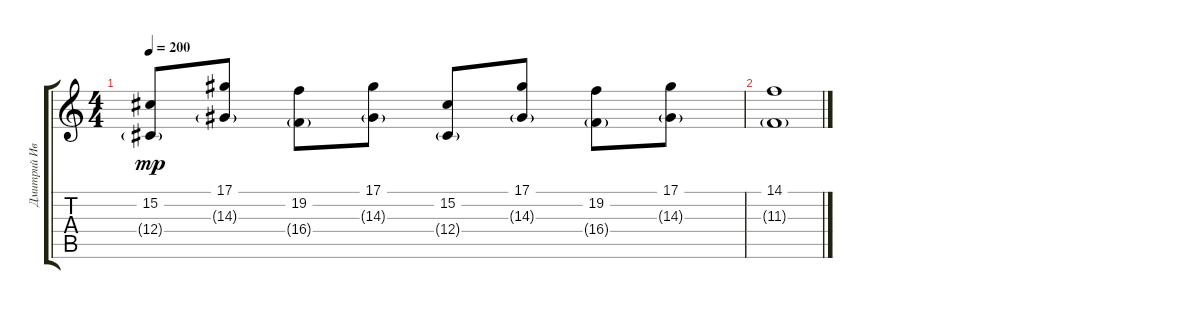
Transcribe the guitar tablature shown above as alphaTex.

\track ("Дмитрий Иванов" "Дмитрий Ив") {instrument musicbox}
\staff {score tabs}
\tuning (Eb4 Bb3 Gb3 Db3 Ab2 Eb2) {hide}
\ts (4 4)
\tempo 200
\clef g2
\ks c
(15.2 12.4{g}).8{dy mp} (17.1 14.3{g}).8 (19.2 16.4{g}).8 (17.1 14.3{g}).8 (15.2 12.4{g}).8 (17.1 14.3{g}).8 (19.2 16.4{g}).8 (17.1 14.3{g}).8 |
(14.1 11.3{g}).1
